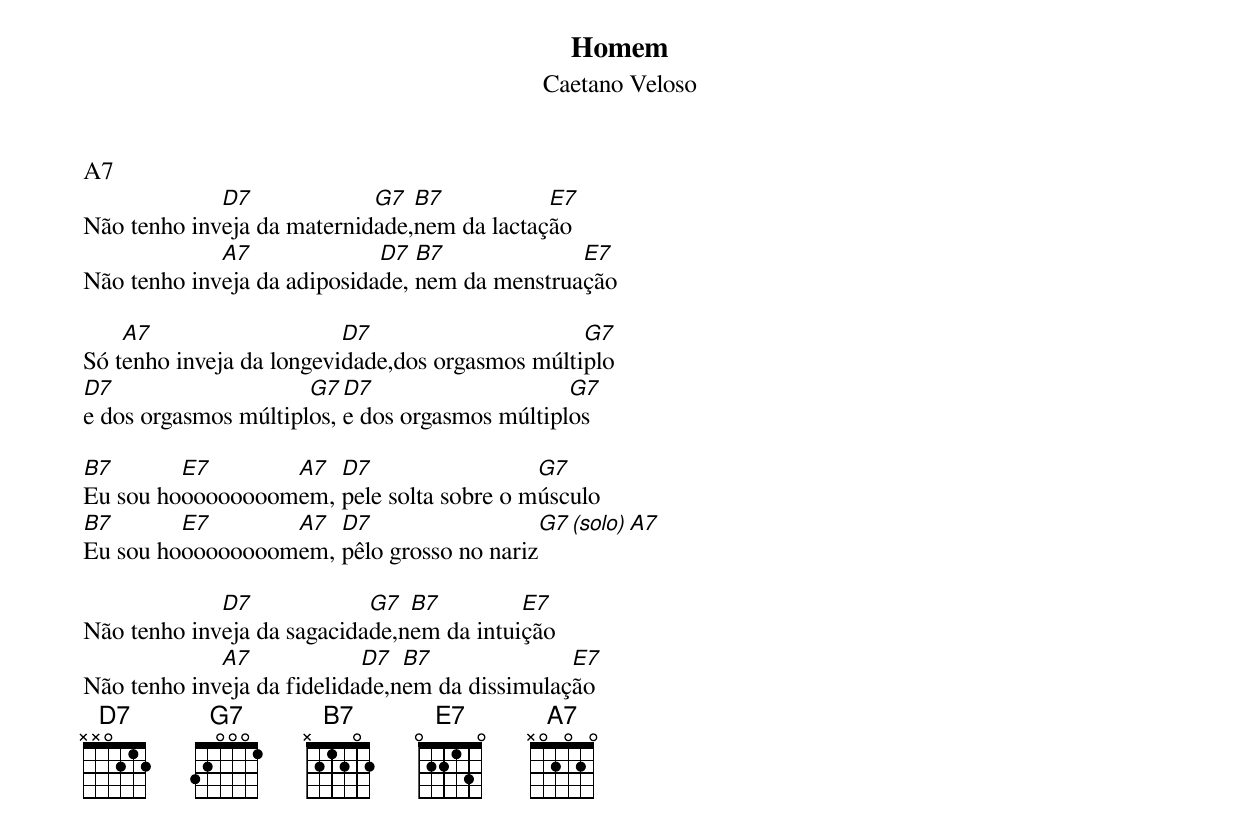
Homem
Caetano Veloso

A7
             D7             G7  B7           E7
Não tenho inveja da maternidade,nem da lactação
             A7              D7  B7             E7
Não tenho inveja da adiposidade, nem da menstruação

    A7                    D7                     G7
Só tenho inveja da longevidade,dos orgasmos múltiplo
D7                    G7 D7                    G7
e dos orgasmos múltiplos,e dos orgasmos múltiplos

B7       E7       A7  D7                  G7
Eu sou hooooooooomem, pele solta sobre o músculo
B7       E7       A7  D7                  G7  (solo) A7
Eu sou hooooooooomem, pêlo grosso no nariz

             D7             G7  B7         E7
Não tenho inveja da sagacidade,nem da intuição
             A7             D7  B7              E7
Não tenho inveja da fidelidade,nem da dissimulação
